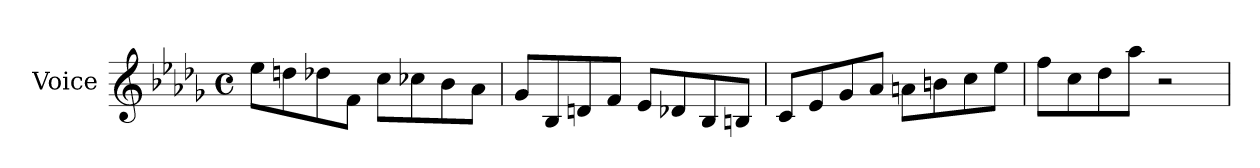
**kern
*part1
*staff1
*I"Voice
*I'Voice
*clefG2
*k[b-e-a-d-g-]
*M4/4
*met(c)
=1
8ee-\L
8ddn\
8dd-X\
8f\J
8cc\L
8cc-X\
8b-\
8a-\J
=2
8g-/L
8B-/
8dn/
8f/J
8e-/L
8d-X/
8B-/
8Bn/J
=3
8c/L
8e-/
8g-/
8a-/J
8an\L
8bn\
8cc\
8ee-\J
=4
8ff\L
8cc\
8dd-\
8aa-\J
2rcc
=
*-
